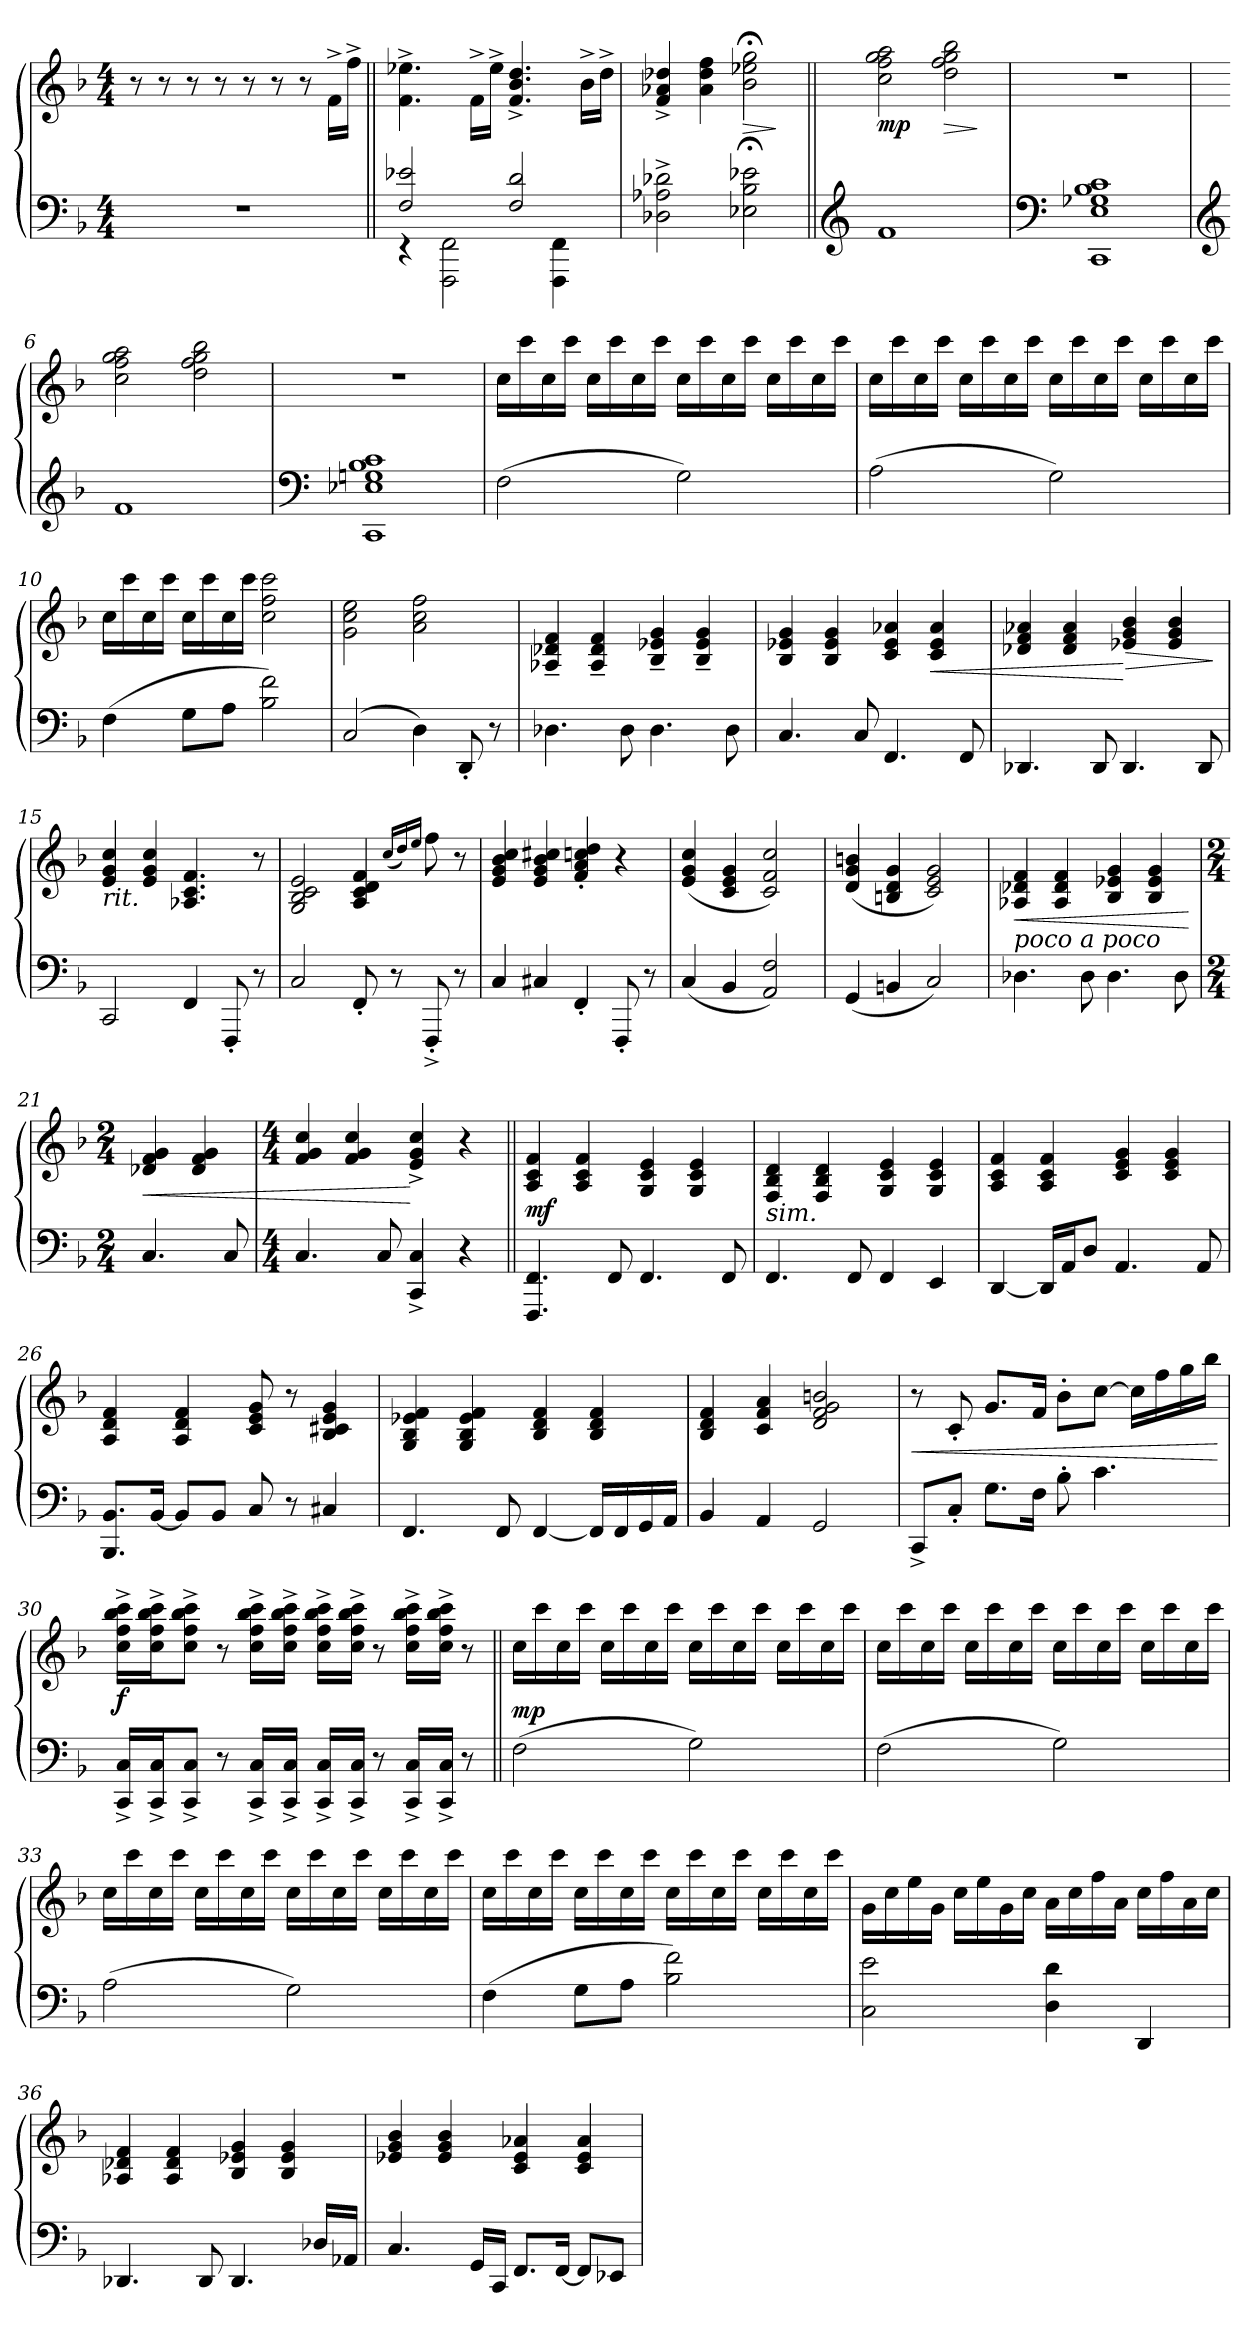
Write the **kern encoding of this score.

**kern	**kern	**dynam
*part1	*part1	*part1
*staff2	*staff1	*staff1/2
*clefF4	*clefG2	*
*k[b-]	*k[b-]	*
*M4/4	*M4/4	*
=1	=1	=1
1r	8r	.
.	8r	.
.	8r	.
.	8r	.
.	8r	.
.	8r	.
.	8r	.
.	16f^\LL	.
.	16ff^\JJ	.
=2||	=2||	=2||
*^	*	*
2F/ 2e-X/	4r	4.f^\ 4.ee-X^\	.
.	2FFF\ 2FF\	.	.
.	.	16f^\LL	.
.	.	16ee-^\JJ	.
2F/ 2d/	.	4.f^/ 4.b-^/ 4.dd^/	.
.	4FFF\ 4FF\	.	.
.	.	16b-^\LL	.
.	.	16dd^\JJ	.
*v	*v	*	*
=3	=3	=3
2D-X^\ 2A-X^\ 2d-X^\	4f^/ 4a-X^/ 4dd-X^/	.
.	4a-\ 4dd-\ 4ff\	.
!	!	!LO:HP:b
2E-X;<\ 2B-;<\ 2e-X;<\	2b-;<\ 2ee-X;<\ 2gg;<\	>
.	.	]
=4||	=4||	=4||
*clefG2	*	*
*^	*	*
!	!	!	!LO:DY:b
1ryy	1f	2cc\ 2ff\ 2gg\ 2aa\	mp
!	!	!	!LO:HP:b
.	.	2dd\ 2ff\ 2gg\ 2bb-\	>
*v	*v	*	*
.	.	]
!!LO:LB:g=z
=5	=5	=5
*clefF4	*	*
*^	*	*
1ryy	1CC 1E 1G-X 1B- 1c	1r	.
=6	=6	=6	=6
*clefG2	*	*	*
1ryy	1f	2cc\ 2ff\ 2gg\ 2aa\	.
.	.	2dd\ 2ff\ 2gg\ 2bb-\	.
!!LO:LB:g=z
=7	=7	=7	=7
*clefF4	*	*	*
1ryy	1CC 1E-X 1Gni 1B- 1c	1r	.
*v	*v	*	*
=8	=8	=8
(2F\	16cc\LL	.
.	16ccc\	.
.	16cc\	.
.	16ccc\JJ	.
.	16cc\LL	.
.	16ccc\	.
.	16cc\	.
.	16ccc\JJ	.
2G\)	16cc\LL	.
.	16ccc\	.
.	16cc\	.
.	16ccc\JJ	.
.	16cc\LL	.
.	16ccc\	.
.	16cc\	.
.	16ccc\JJ	.
=9	=9	=9
(2A\	16cc\LL	.
.	16ccc\	.
.	16cc\	.
.	16ccc\JJ	.
.	16cc\LL	.
.	16ccc\	.
.	16cc\	.
.	16ccc\JJ	.
2G\)	16cc\LL	.
.	16ccc\	.
.	16cc\	.
.	16ccc\JJ	.
.	16cc\LL	.
.	16ccc\	.
.	16cc\	.
.	16ccc\JJ	.
!!LO:LB:g=z
=10	=10	=10
(4F\	16cc\LL	.
.	16ccc\	.
.	16cc\	.
.	16ccc\JJ	.
8G\L	16cc\LL	.
.	16ccc\	.
8A\J	16cc\	.
.	16ccc\JJ	.
2B-\ 2f\)	2cc\ 2ff\ 2ccc\	.
=11	=11	=11
(2C/	2g\ 2cc\ 2ee\	.
4D\)	2a\ 2cc\ 2ff\	.
8DD'/	.	.
8r	.	.
=12	=12	=12
4.D-X\	4A-X~/ 4d-X~/ 4f~/	.
.	4A-~/ 4d-~/ 4f~/	.
8D-\	.	.
4.D-\	4B-~/ 4e-X~/ 4g~/	.
.	4B-~/ 4e-~/ 4g~/	.
8D-\	.	.
=13	=13	=13
4.C/	4B-/ 4e-X/ 4g/	.
.	4B-/ 4e-/ 4g/	.
8C/	.	.
4.FF/	4c/ 4e-/ 4a-X/	.
!	!	!LO:HP:b
.	4c/ 4e-/ 4a-/	<
8FF/	.	.
=14	=14	=14
4.DD-X/	4d-X/ 4f/ 4a-X/	.
.	4d-/ 4f/ 4a-/	.
8DD-/	.	.
!	!	!LO:HP:n=1:b
4.DD-/	4e-X/ 4g/ 4b-/	[ >
.	4e-/ 4g/ 4b-/	.
8DD-/	.	.
.	.	]
=15	=15	=15
!	!LO:TX:b:i:t=rit.	!
2CC/	4e/ 4g/ 4cc/	.
.	4e/ 4g/ 4cc/	.
4FF/	4.A-X/ 4.c/ 4.f/	.
8FFF'/	.	.
8r	8r	.
!!LO:LB:g=z
=16	=16	=16
2C/	2G/ 2B-/ 2c/ 2e/	.
8FF'/	4A/ 4c/ 4d/ 4f/	.
8r	.	.
.	(16qcc/LL	.
.	16qdd/)	.
.	16qee/JJ	.
8FFF^'/	8ff\	.
8r	8r	.
=17	=17	=17
4C/	4e/ 4g/ 4b-/ 4cc/	.
4C#X/	4e/ 4g/ 4b-/ 4cc#X/	.
4FF'/	4f'/ 4a'/ 4ccn'/ 4dd'/	.
8FFF'/	4r	.
8r	.	.
=18	=18	=18
(4C/	(4e/ 4g/ 4cc/	.
4BB-/	4c/ 4e/ 4g/	.
2AA/ 2F/)	2c/ 2f/ 2cc/)	.
=19	=19	=19
(4GG/	(4d/ 4g/ 4bn/	.
4BBn/	4Bn/ 4d/ 4g/	.
2C/)	2c/ 2e/ 2g/)	.
=20	=20	=20
!LO:TX:a:i:t=poco a poco	!	!
!	!	!LO:HP:b
!	!	!LO:DY:n=1:a
4.D-X\	4A-X/ 4d-X/ 4f/	< M.M. = 82
.	4A-/ 4d-/ 4f/	.
8D-\	.	.
4.D-\	4B-/ 4e-X/ 4g/	.
.	4B-/ 4e-/ 4g/	.
8D-\	.	.
.	.	[
=21	=21	=21
*M2/4	*M2/4	*
!	!	!LO:HP:b
4.C/	4d-X/ 4f/ 4g/	<
.	4d-/ 4f/ 4g/	.
8C/	.	.
!!LO:PB:g=z
=22	=22	=22
*M4/4	*M4/4	*
4.C/	4f/ 4g/ 4cc/	.
.	4f/ 4g/ 4cc/	.
8C/	.	.
4CC^/ 4C^/	4e^/ 4g^/ 4cc^/	[
4r	4r	.
=23||	=23||	=23||
!	!	!LO:DY:a=2
4.FFF/ 4.FF/	4A/ 4c/ 4f/	mf
.	4A/ 4c/ 4f/	.
8FF/	.	.
4.FF/	4G/ 4c/ 4e/	.
.	4G/ 4c/ 4e/	.
8FF/	.	.
=24	=24	=24
!	!LO:TX:b:i:t=sim.	!
4.FF/	4F/ 4B-/ 4d/	.
.	4F/ 4B-/ 4d/	.
8FF/	.	.
4FF/	4G/ 4c/ 4e/	.
4EE/	4G/ 4c/ 4e/	.
=25	=25	=25
[4DD/	4A/ 4c/ 4f/	.
16DD/LL]	4A/ 4c/ 4f/	.
16AA/J	.	.
8D/J	.	.
4.AA/	4c/ 4e/ 4g/	.
.	4c/ 4e/ 4g/	.
8AA/	.	.
=26	=26	=26
8.BBB-/ 8.BB-/L	4A/ 4d/ 4f/	.
[16BB-/Jk	.	.
8BB-/L]	4A/ 4d/ 4f/	.
8BB-/J	.	.
8C/	8c/ 8e/ 8g/	.
8r	8r	.
4C#X/	4B-/ 4c#X/ 4e/ 4g/	.
!!LO:LB:g=z
=27	=27	=27
4.FF/	4G/ 4B-/ 4e-X/ 4f/	.
.	4G/ 4B-/ 4e-/ 4f/	.
8FF/	.	.
[4FF/	4B-/ 4d/ 4f/	.
16FF/LL]	4B-/ 4d/ 4f/	.
16FF/	.	.
16GG/	.	.
16AA/JJ	.	.
=28	=28	=28
4BB-/	4B-/ 4d/ 4f/	.
4AA/	4c/ 4f/ 4a/	.
2GG/	2d/ 2f/ 2g/ 2bn/	.
=29	=29	=29
!	!	!LO:HP:b
8CC^/L	8r	<
8C'/J	8c'/	.
8.G\L	8.g/L	.
16F\Jk	16f/Jk	.
8B-'\	8b-'\L	.
4.c\	[8cc\J	.
.	16cc\LL]	.
.	16ff\	.
.	16gg\	.
.	16bb-\JJ	.
.	.	[
!!LO:LB:g=z
=30	=30	=30
!	!	!LO:DY:b
16CC^/ 16C^/LL	16cc^\ 16ff^\ 16bb-^\ 16ccc^\LL	f
16CC^/ 16C^/J	16cc^\ 16ff^\ 16bb-^\ 16ccc^\J	.
8CC^/ 8C^/J	8cc^\ 8ff^\ 8bb-^\ 8ccc^\J	.
8r	8r	.
16CC^/ 16C^/LL	16cc^\ 16ff^\ 16bb-^\ 16ccc^\LL	.
16CC^/ 16C^/JJ	16cc^\ 16ff^\ 16bb-^\ 16ccc^\JJ	.
16CC^/ 16C^/LL	16cc^\ 16ff^\ 16bb-^\ 16ccc^\LL	.
16CC^/ 16C^/JJ	16cc^\ 16ff^\ 16bb-^\ 16ccc^\JJ	.
8r	8r	.
16CC^/ 16C^/LL	16cc^\ 16ff^\ 16bb-^\ 16ccc^\LL	.
16CC^/ 16C^/JJ	16cc^\ 16ff^\ 16bb-^\ 16ccc^\JJ	.
8r	8r	.
=31||	=31||	=31||
!	!	!LO:DY:a=2
(2F\	16cc\LL	mp
.	16ccc\	.
.	16cc\	.
.	16ccc\JJ	.
.	16cc\LL	.
.	16ccc\	.
.	16cc\	.
.	16ccc\JJ	.
2G\)	16cc\LL	.
.	16ccc\	.
.	16cc\	.
.	16ccc\JJ	.
.	16cc\LL	.
.	16ccc\	.
.	16cc\	.
.	16ccc\JJ	.
!!LO:LB:g=z
=32	=32	=32
(2F\	16cc\LL	.
.	16ccc\	.
.	16cc\	.
.	16ccc\JJ	.
.	16cc\LL	.
.	16ccc\	.
.	16cc\	.
.	16ccc\JJ	.
2G\)	16cc\LL	.
.	16ccc\	.
.	16cc\	.
.	16ccc\JJ	.
.	16cc\LL	.
.	16ccc\	.
.	16cc\	.
.	16ccc\JJ	.
=33	=33	=33
(2A\	16cc\LL	.
.	16ccc\	.
.	16cc\	.
.	16ccc\JJ	.
.	16cc\LL	.
.	16ccc\	.
.	16cc\	.
.	16ccc\JJ	.
2G\)	16cc\LL	.
.	16ccc\	.
.	16cc\	.
.	16ccc\JJ	.
.	16cc\LL	.
.	16ccc\	.
.	16cc\	.
.	16ccc\JJ	.
!!LO:LB:g=z
=34	=34	=34
(4F\	16cc\LL	.
.	16ccc\	.
.	16cc\	.
.	16ccc\JJ	.
8G\L	16cc\LL	.
.	16ccc\	.
8A\J	16cc\	.
.	16ccc\JJ	.
2B-\ 2f\)	16cc\LL	.
.	16ccc\	.
.	16cc\	.
.	16ccc\JJ	.
.	16cc\LL	.
.	16ccc\	.
.	16cc\	.
.	16ccc\JJ	.
=35	=35	=35
2C\ 2e\	16g\LL	.
.	16cc\	.
.	16ee\	.
.	16g\JJ	.
.	16cc\LL	.
.	16ee\	.
.	16g\	.
.	16cc\JJ	.
4D\ 4d\	16a\LL	.
.	16cc\	.
.	16ff\	.
.	16a\JJ	.
4DD/	16cc\LL	.
.	16ff\	.
.	16a\	.
.	16cc\JJ	.
=36	=36	=36
4.DD-X/	4A-X/ 4d-X/ 4f/	.
.	4A-/ 4d-/ 4f/	.
8DD-/	.	.
4.DD-/	4B-/ 4e-X/ 4g/	.
.	4B-/ 4e-/ 4g/	.
16D-X/LL	.	.
16AA-X/JJ	.	.
!!LO:LB:g=z
=37	=37	=37
4.C/	4e-X/ 4g/ 4b-/	.
.	4e-/ 4g/ 4b-/	.
16GG/LL	.	.
16CC/JJ	.	.
8.FF/L	4c/ 4e-/ 4a-X/	.
[16FF/Jk	.	.
8FF/L]	4c/ 4e-/ 4a-/	.
8EE-X/J	.	.
=	=	=
*-	*-	*-
